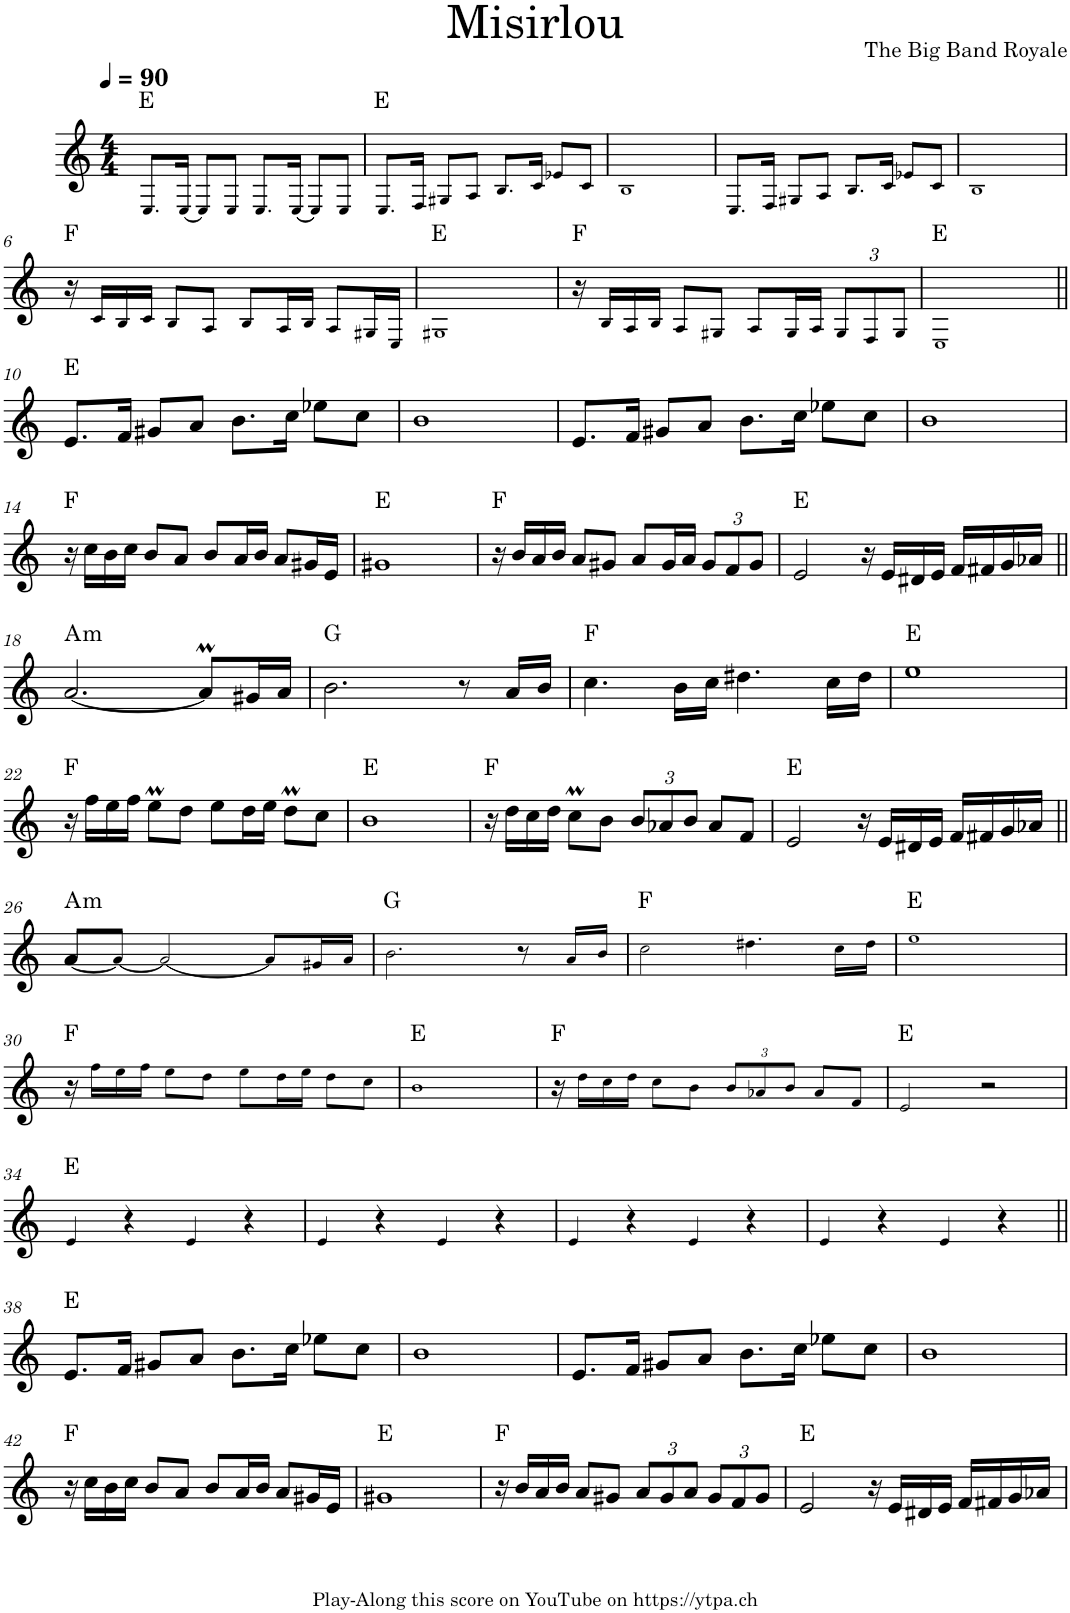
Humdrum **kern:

**kern	**harte
*part1	*part1
*staff1	*
*I"Piano	*
*I'Pno.	*
*clefG2	*
*k[]	*
*M4/4	*
*MM90	*
=1	=1
8.E!/L	E:maj
[16E!/Jk	.
8E!/L]	.
8E!/J	.
8.E!/L	.
[16E!/Jk	.
8E!/L]	.
8E!/J	.
=2	=2
8.E!/L	E:maj
16F!/Jk	.
8G#X!/L	.
8A!/J	.
8.B!/L	.
16c!/Jk	.
8e-X!/L	.
8c!/J	.
=3	=3
1B!	.
=4	=4
8.E!/L	.
16F!/Jk	.
8G#X!/L	.
8A!/J	.
8.B!/L	.
16c!/Jk	.
8e-X!/L	.
8c!/J	.
=5	=5
1B!	.
!!LO:LB:g=z
=6	=6
16r	F:maj
16c!/LL	.
16B!/	.
16c!/JJ	.
8B!/L	.
8A!/J	.
8B!/L	.
16A!/L	.
16B!/JJ	.
8A!/L	.
16G#X!/L	.
16E!/JJ	.
=7	=7
1G#X!	E:maj
=8	=8
16r	F:maj
16B!/LL	.
16A!/	.
16B!/JJ	.
8A!/L	.
8G#X!/J	.
8A!/L	.
16G#!/L	.
16A!/JJ	.
*Xbrackettup	*
12G#!/L	.
12F!/	.
12G#!/J	.
=9	=9
1E!	E:maj
!!LO:LB:g=z
=10||	=10||
8.e/L	E:maj
16f/Jk	.
8g#X/L	.
8a/J	.
8.b\L	.
16cc\Jk	.
8ee-X\L	.
8cc\J	.
=11	=11
1b	.
=12	=12
8.e/L	.
16f/Jk	.
8g#X/L	.
8a/J	.
8.b\L	.
16cc\Jk	.
8ee-X\L	.
8cc\J	.
=13	=13
1b	.
!!LO:LB:g=z
=14	=14
16r	F:maj
16cc\LL	.
16b\	.
16cc\JJ	.
8b/L	.
8a/J	.
8b/L	.
16a/L	.
16b/JJ	.
8a/L	.
16g#X/L	.
16e/JJ	.
=15	=15
1g#X	E:maj
=16	=16
16r	F:maj
16b/LL	.
16a/	.
16b/JJ	.
8a/L	.
8g#X/J	.
8a/L	.
16g#/L	.
16a/JJ	.
12g#/L	.
12f/	.
12g#/J	.
=17	=17
2e/	E:maj
16r	.
16e/LL	.
16d#X/	.
16e/JJ	.
16f/LL	.
16f#X/	.
16g/	.
16a-X/JJ	.
!!LO:LB:g=z
=18||	=18||
!	!LO:H:kt=m
[2.a/	A:min
8aM/L]	.
16g#X/L	.
16a/JJ	.
=19	=19
2.b\	G:maj
8r	.
16a/LL	.
16b/JJ	.
=20	=20
4.cc\	F:maj
16b\LL	.
16cc\JJ	.
4.dd#X\	.
16cc\LL	.
16dd#\JJ	.
=21	=21
1ee	E:maj
!!LO:LB:g=z
=22	=22
16r	F:maj
16ff\LL	.
16ee\	.
16ff\JJ	.
8eem\L	.
8dd\J	.
8ee\L	.
16dd\L	.
16ee\JJ	.
8ddM\L	.
8cc\J	.
=23	=23
1b	E:maj
=24	=24
16r	F:maj
16dd\LL	.
16cc\	.
16dd\JJ	.
8ccM\L	.
8b\J	.
12b/L	.
12a-X/	.
12b/J	.
8a-/L	.
8f/J	.
=25	=25
2e/	E:maj
16r	.
16e/LL	.
16d#X/	.
16e/JJ	.
16f/LL	.
16f#X/	.
16g/	.
16a-X/JJ	.
!!LO:LB:g=z
=26||	=26||
!	!LO:H:kt=m
[8a/L	A:min
8a!/J_	.
2a!/_	.
8a!/L]	.
16g#X!/L	.
16a!/JJ	.
=27	=27
2.b!\	G:maj
8r	.
16a!/LL	.
16b!/JJ	.
=28	=28
2cc!\	F:maj
4.dd#X!\	.
16cc!\LL	.
16dd#!\JJ	.
=29	=29
1ee!	E:maj
!!LO:LB:g=z
=30	=30
16r	F:maj
16ff!\LL	.
16ee!\	.
16ff!\JJ	.
8ee!\L	.
8dd!\J	.
8ee!\L	.
16dd!\L	.
16ee!\JJ	.
8dd!\L	.
8cc!\J	.
=31	=31
1b!	E:maj
=32	=32
16r	F:maj
16dd!\LL	.
16cc!\	.
16dd!\JJ	.
8cc!\L	.
8b!\J	.
12b!/L	.
12a-X!/	.
12b!/J	.
8a-!/L	.
8f!/J	.
=33	=33
2e!/	E:maj
2r	.
!!LO:LB:g=z
=34	=34
4e!/	E:maj
4r	.
4e!/	.
4r	.
=35	=35
4e!/	.
4r	.
4e!/	.
4r	.
=36	=36
4e!/	.
4r	.
4e!/	.
4r	.
=37	=37
4e!/	.
4r	.
4e!/	.
4r	.
!!LO:LB:g=z
=38||	=38||
8.e/L	E:maj
16f/Jk	.
8g#X/L	.
8a/J	.
8.b\L	.
16cc\Jk	.
8ee-X\L	.
8cc\J	.
=39	=39
1b	.
=40	=40
8.e/L	.
16f/Jk	.
8g#X/L	.
8a/J	.
8.b\L	.
16cc\Jk	.
8ee-X\L	.
8cc\J	.
=41	=41
1b	.
!!LO:LB:g=z
=42	=42
16r	F:maj
16cc\LL	.
16b\	.
16cc\JJ	.
8b/L	.
8a/J	.
8b/L	.
16a/L	.
16b/JJ	.
8a/L	.
16g#X/L	.
16e/JJ	.
=43	=43
1g#X	E:maj
=44	=44
16r	F:maj
16b/LL	.
16a/	.
16b/JJ	.
8a/L	.
8g#X/J	.
12a/L	.
12g#/	.
12a/J	.
12g#/L	.
12f/	.
12g#/J	.
=45	=45
2e/	E:maj
16r	.
16e/LL	.
16d#X/	.
16e/JJ	.
16f/LL	.
16f#X/	.
16g/	.
16a-X/JJ	.
=	=
*-	*-
